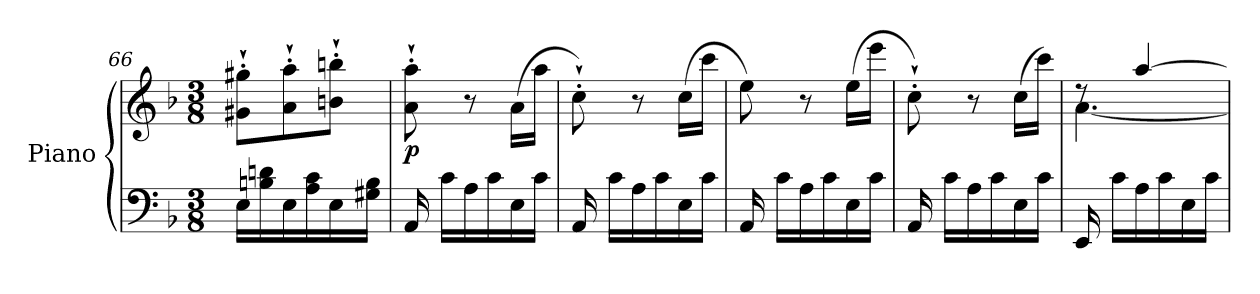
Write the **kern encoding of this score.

**kern	**kern	**dynam
*part1	*part1	*part1
*staff2	*staff1	*staff1/2
*I"Piano	*	*
*I'Pno	*	*
*clefF4	*clefG2	*
*k[b-]	*k[b-]	*
*M3/8	*M3/8	*
=66	=66	=66
16E\LL	8g#X\`' 8gg#X\`'L	.
16Bn\ 16dn\	.	.
16E\	8a\`' 8aa\`'	.
16A\ 16c\	.	.
16E\	8bn\`' 8bbn\`'J	.
16G#X\ 16B\JJ	.	.
=67	=67	=67
!	!	!LO:DY:b
16AA/	8a\`' 8aa\`'	p
16c\LL	.	.
16A\	8r	.
16c\	.	.
16E\	(16a\LL	.
16c\JJ	16aa\JJ	.
=68	=68	=68
16AA/	8cc`'\)	.
16c\LL	.	.
16A\	8r	.
16c\	.	.
16E\	(16cc\LL	.
16c\JJ	16ccc\JJ	.
=69	=69	=69
16AA/	8ee\)	.
16c\LL	.	.
16A\	8r	.
16c\	.	.
16E\	(16ee\LL	.
16c\JJ	16eee\JJ	.
!!LO:PB:g=z
=70	=70	=70
16AA/	8cc`'\)	.
16c\LL	.	.
16A\	8r	.
16c\	.	.
16E\	(16cc\LL	.
16c\JJ	16ccc\JJ)	.
=71	=71	=71
*	*^	*
!	!	!	!LO:DY:b
16EE/	8rdd	[4.a\	other-dynamics
16c\LL	.	.	.
16A\	[4aa/	.	.
16c\	.	.	.
16E\	.	.	.
16c\JJ	.	.	.
*	*v	*v	*
=	=	=
*-	*-	*-
